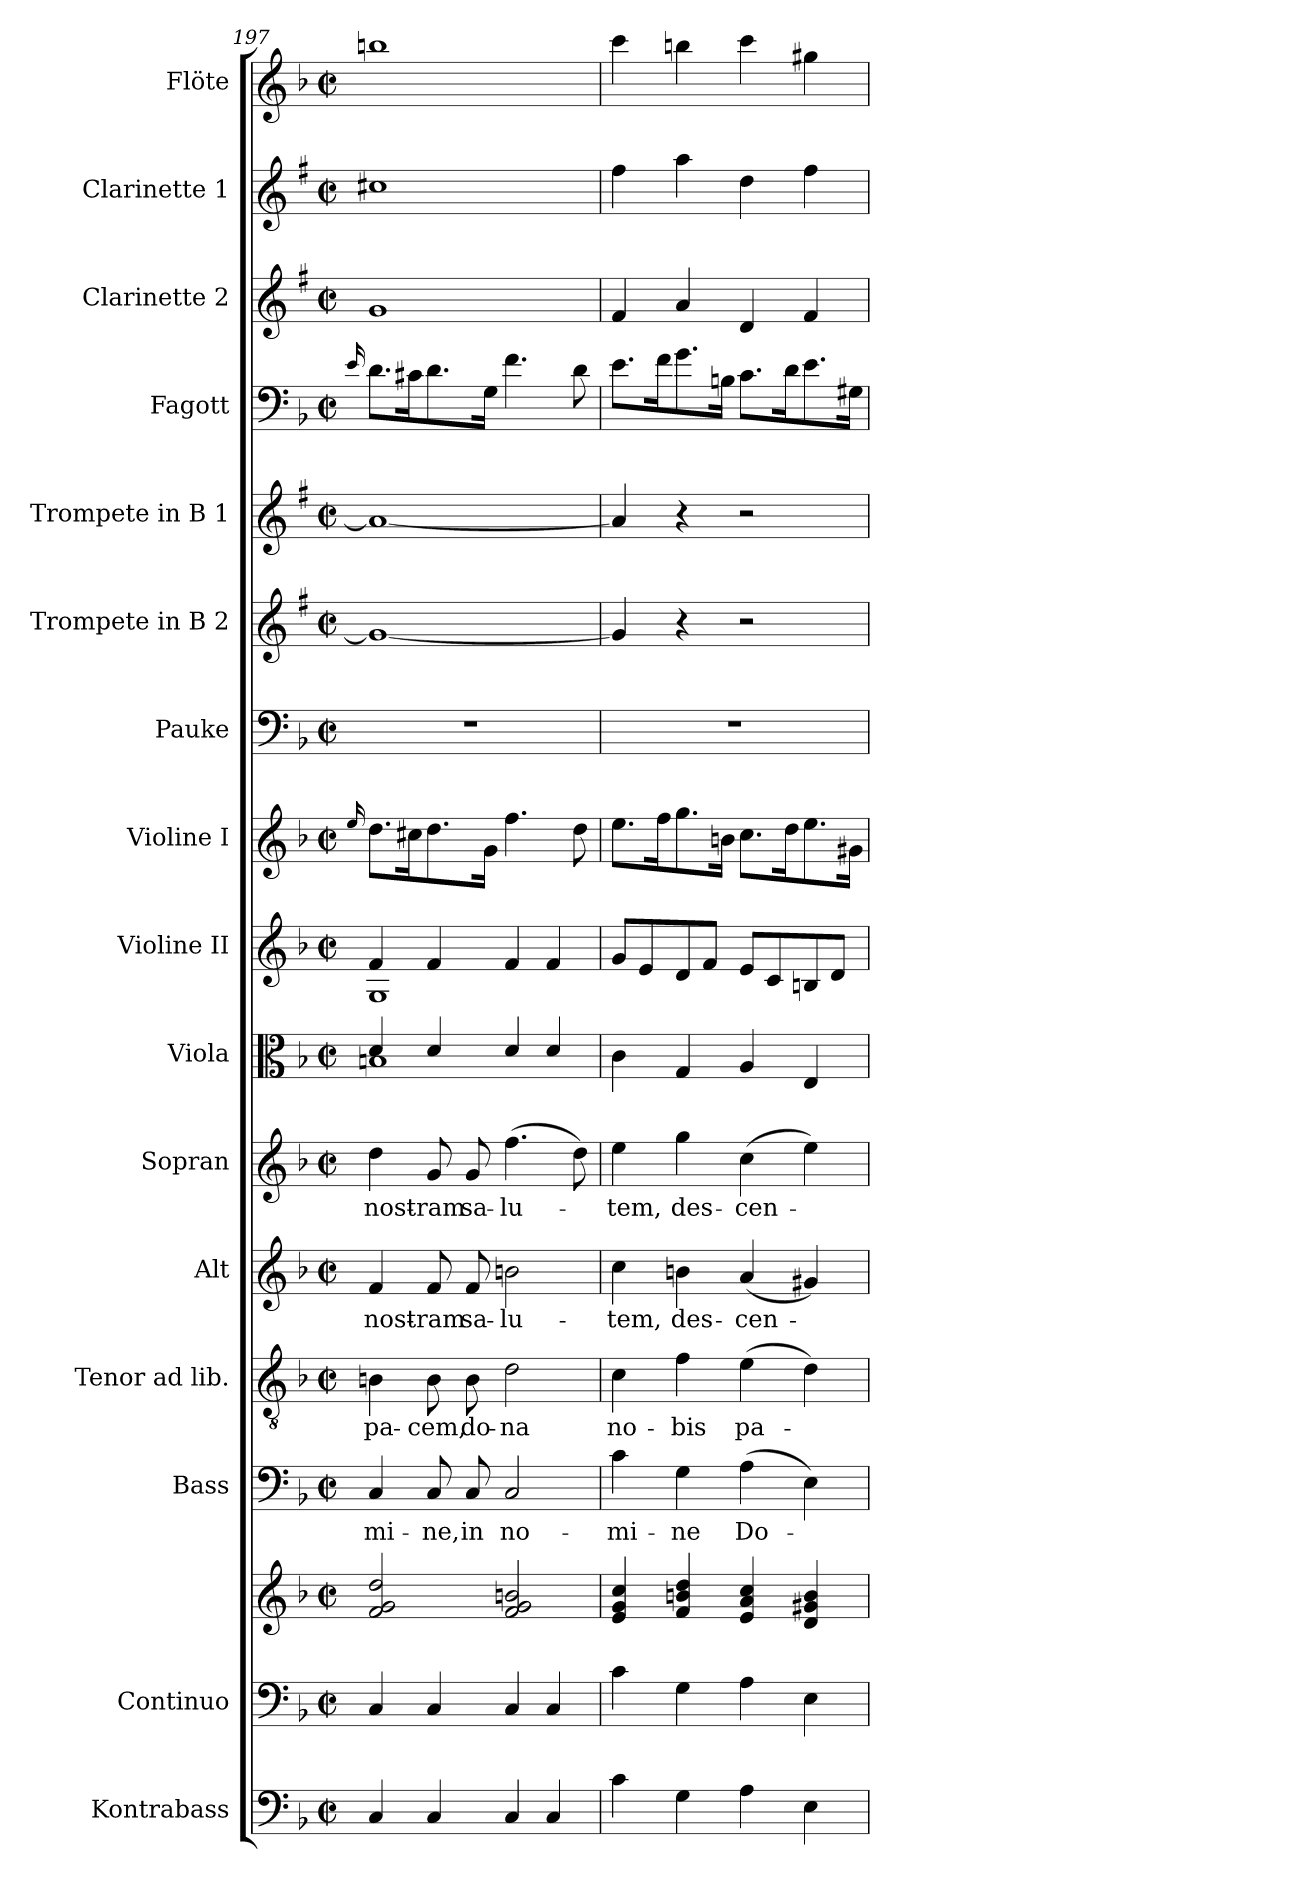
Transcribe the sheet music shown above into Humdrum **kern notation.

**kern	**kern	**kern	**kern	**text	**kern	**text	**kern	**text	**kern	**text	**kern	**kern	**kern	**kern	**kern	**kern	**kern	**kern	**kern	**kern
*part16	*part15	*part15	*part14	*part14	*part13	*part13	*part12	*part12	*part11	*part11	*part10	*part9	*part8	*part7	*part6	*part5	*part4	*part3	*part2	*part1
*staff17	*staff16	*staff15	*staff14	*staff14	*staff13	*staff13	*staff12	*staff12	*staff11	*staff11	*staff10	*staff9	*staff8	*staff7	*staff6	*staff5	*staff4	*staff3	*staff2	*staff1
*I"Kontrabass	*I"Continuo	*	*I"Bass	*	*I"Tenor ad lib.	*	*I"Alt	*	*I"Sopran	*	*I"Viola	*I"Violine II	*I"Violine I	*I"Pauke	*I"Trompete in B 2	*I"Trompete in B 1	*I"Fagott	*I"Clarinette 2	*I"Clarinette 1	*I"Flöte
*I'Kb.	*I'cont.	*	*I'B	*	*I'T	*	*I'A	*	*I'S	*	*I'Vla.	*I'Vl. II	*I'Vl. I	*I'Pk.	*	*	*I'Fg.	*I'Cl. 2	*I'Cl. 1	*I'Fl.
!!LO:PB:g=z
*clefF4	*clefF4	*clefG2	*clefF4	*	*clefGv2	*	*clefG2	*	*clefG2	*	*clefC3	*clefG2	*clefG2	*clefF4	*clefG2	*clefG2	*clefF4	*clefG2	*clefG2	*clefG2
*ITrd7c12	*	*	*	*	*	*	*	*	*	*	*	*	*	*	*ITrd1c2	*ITrd1c2	*	*ITrd1c2	*ITrd1c2	*
*k[b-]	*k[b-]	*k[b-]	*k[b-]	*	*k[b-]	*	*k[b-]	*	*k[b-]	*	*k[b-]	*k[b-]	*k[b-]	*k[b-]	*k[b-]	*k[b-]	*k[b-]	*k[b-]	*k[b-]	*k[b-]
*F:	*F:	*F:	*F:	*	*F:	*	*F:	*	*F:	*	*F:	*F:	*F:	*F:	*F:	*F:	*F:	*F:	*F:	*F:
*M2/2	*M2/2	*M2/2	*M2/2	*	*M2/2	*	*M2/2	*	*M2/2	*	*M2/2	*M2/2	*M2/2	*M2/2	*M2/2	*M2/2	*M2/2	*M2/2	*M2/2	*M2/2
*met(c|)	*met(c|)	*met(c|)	*met(c|)	*	*met(c|)	*	*met(c|)	*	*met(c|)	*	*met(c|)	*met(c|)	*met(c|)	*met(c|)	*met(c|)	*met(c|)	*met(c|)	*met(c|)	*met(c|)	*met(c|)
=197	=197	=197	=197	=197	=197	=197	=197	=197	=197	=197	=197	=197	=197	=197	=197	=197	=197	=197	=197	=197
.	.	.	.	.	.	.	.	.	.	.	.	.	16qqee/	.	.	.	16qqe/	.	.	.
!	!	!	!	!LO:LY:b	!	!LO:LY:b	!	!LO:LY:b	!	!LO:LY:b	!	!	!	!	!	!	!	!	!	!
*	*	*	*	*	*	*	*	*	*	*	*^	*^	*	*	*	*	*	*	*	*
4CC/	4C/	2f/ 2g/ 2dd/	4C/	-mi-	4Bn\	pa-	4f/	nost-	4dd\	nost-	4d/	1Bn	4f/	1G	8.dd\L	1r	1f_	1g_	8.d\L	1f	1bn	1bbn
.	.	.	.	.	.	.	.	.	.	.	.	.	.	.	16cc#X\k	.	.	.	16c#X\k	.	.	.
!	!	!	!	!LO:LY:b	!	!LO:LY:b	!	!LO:LY:b	!	!LO:LY:b	!	!	!	!	!	!	!	!	!	!	!	!
4CC/	4C/	.	8C/	-ne,	8B\	-cem,	8f/	-ram	8g/	-ram	4d/	.	4f/	.	8.dd\	.	.	.	8.d\	.	.	.
!	!	!	!	!LO:LY:b	!	!LO:LY:b	!	!LO:LY:b	!	!LO:LY:b	!	!	!	!	!	!	!	!	!	!	!	!
.	.	.	8C/	in	8B\	do-	8f/	sa-	8g/	sa-	.	.	.	.	.	.	.	.	.	.	.	.
.	.	.	.	.	.	.	.	.	.	.	.	.	.	.	16g\Jk	.	.	.	16G\Jk	.	.	.
!	!	!	!	!LO:LY:b	!	!LO:LY:b	!	!LO:LY:b	!	!LO:LY:b	!	!	!	!	!	!	!	!	!	!	!	!
4CC/	4C/	2f/ 2g/ 2bn/	2C/	no-	2d\	-na	2bn\	-lu-	(>4.ff\	-lu-	4d/	.	4f/	.	4.ff\	.	.	.	4.f\	.	.	.
4CC/	4C/	.	.	.	.	.	.	.	.	.	4d/	.	4f/	.	.	.	.	.	.	.	.	.
.	.	.	.	.	.	.	.	.	8dd\)	.	.	.	.	.	8dd\	.	.	.	8d\	.	.	.
*	*	*	*	*	*	*	*	*	*	*	*v	*v	*	*	*	*	*	*	*	*	*	*
*	*	*	*	*	*	*	*	*	*	*	*	*v	*v	*	*	*	*	*	*	*	*
=198	=198	=198	=198	=198	=198	=198	=198	=198	=198	=198	=198	=198	=198	=198	=198	=198	=198	=198	=198	=198
!	!	!	!	!LO:LY:b	!	!LO:LY:b	!	!LO:LY:b	!	!LO:LY:b	!	!	!	!	!	!	!	!	!	!
4C\	4c\	4e/ 4g/ 4cc/	4c\	-mi-	4c\	no-	4cc\	-tem,	4ee\	-tem,	4c\	8g/L	8.ee\L	1r	4f/]	4g/]	8.e\L	4e/	4ee\	4ccc\
.	.	.	.	.	.	.	.	.	.	.	.	8e/	.	.	.	.	.	.	.	.
.	.	.	.	.	.	.	.	.	.	.	.	.	16ff\k	.	.	.	16f\k	.	.	.
!	!	!	!	!LO:LY:b	!	!LO:LY:b	!	!LO:LY:b	!	!LO:LY:b	!	!	!	!	!	!	!	!	!	!
4GG\	4G\	4f/ 4bn/ 4dd/	4G\	-ne	4f\	-bis	4bn\	des-	4gg\	des-	4G/	8d/	8.gg\	.	4r	4r	8.g\	4g/	4gg\	4bbn\
.	.	.	.	.	.	.	.	.	.	.	.	8f/J	.	.	.	.	.	.	.	.
.	.	.	.	.	.	.	.	.	.	.	.	.	16bn\Jk	.	.	.	16Bn\Jk	.	.	.
!	!	!	!	!LO:LY:b	!	!LO:LY:b	!	!LO:LY:b	!	!LO:LY:b	!	!	!	!	!	!	!	!	!	!
4AA\	4A\	4e/ 4a/ 4cc/	(>4A\	Do-	(>4e\	pa-	(<4a/	-cen-	(>4cc\	-cen-	4A/	8e/L	8.cc\L	.	2r	2r	8.c\L	4c/	4cc\	4ccc\
.	.	.	.	.	.	.	.	.	.	.	.	8c/	.	.	.	.	.	.	.	.
.	.	.	.	.	.	.	.	.	.	.	.	.	16dd\k	.	.	.	16d\k	.	.	.
4EE\	4E\	4d/ 4g#X/ 4b/	4E\)	.	4d\)	.	4g#X/)	.	4ee\)	.	4E/	8Bn/	8.ee\	.	.	.	8.e\	4e/	4ee\	4gg#X\
.	.	.	.	.	.	.	.	.	.	.	.	8d/J	.	.	.	.	.	.	.	.
.	.	.	.	.	.	.	.	.	.	.	.	.	16g#X\Jk	.	.	.	16G#X\Jk	.	.	.
=	=	=	=	=	=	=	=	=	=	=	=	=	=	=	=	=	=	=	=	=
*-	*-	*-	*-	*-	*-	*-	*-	*-	*-	*-	*-	*-	*-	*-	*-	*-	*-	*-	*-	*-
